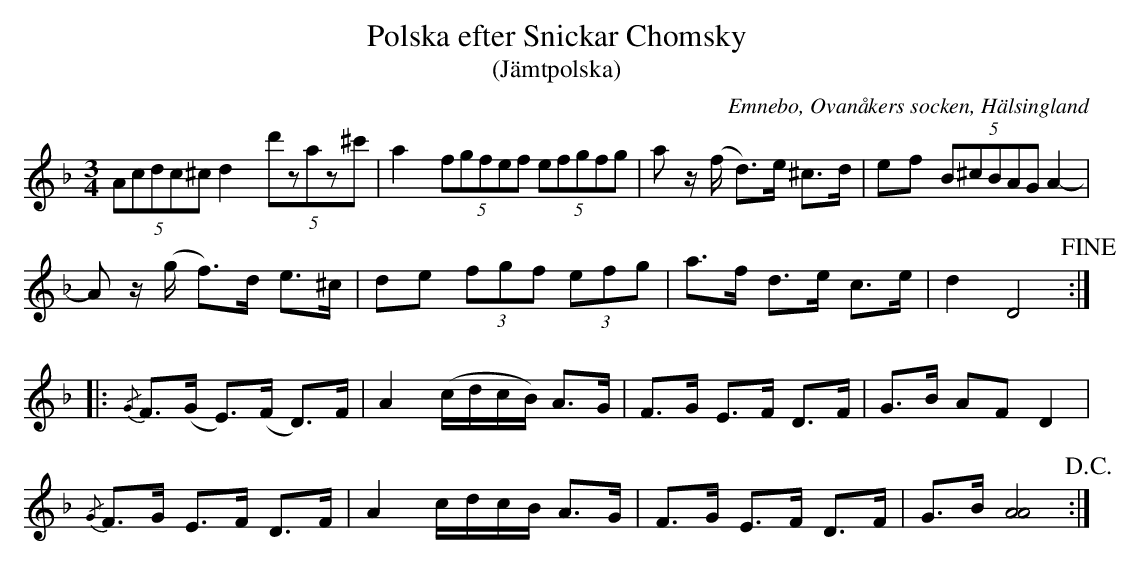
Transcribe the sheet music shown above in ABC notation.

X:1
T: Polska efter Snickar Chomsky
T: (Jämtpolska)
O: Emnebo, Ovanåkers socken, Hälsingland
M: 3/4
L: 1/16
K: Dm
(5:2A2c2d2c2^c2 d4 (5:2d'2z2a2z2^c'2 |a4 (5:2f2g2f2e2f2 (5:2e2f2g2f2g2 | a2 z(f d2)>e2 ^c2>d2 | e2f2 (5:2B2^c2B2A2G2 A4- |
A2 z(g f2)>d2     e2>^c2 | d2e2 (3f2g2f2 (3e2f2g2 | a2>f2 d2>e2 c2>e2 | d4   D8 !fine! ::
{/G}F2>(G2 E2>)(F2 D2>)F2 | A4 (cdcB) A2>G2 | F2>G2 E2>F2 D2>F2 | G2>B2 A2F2  D4      |
{/G}F2>G2  E2>F2   D2>F2  | A4  cdcB  A2>G2 | F2>G2 E2>F2 D2>F2 | G2>B2 [AA]8 !D.C.! :|
